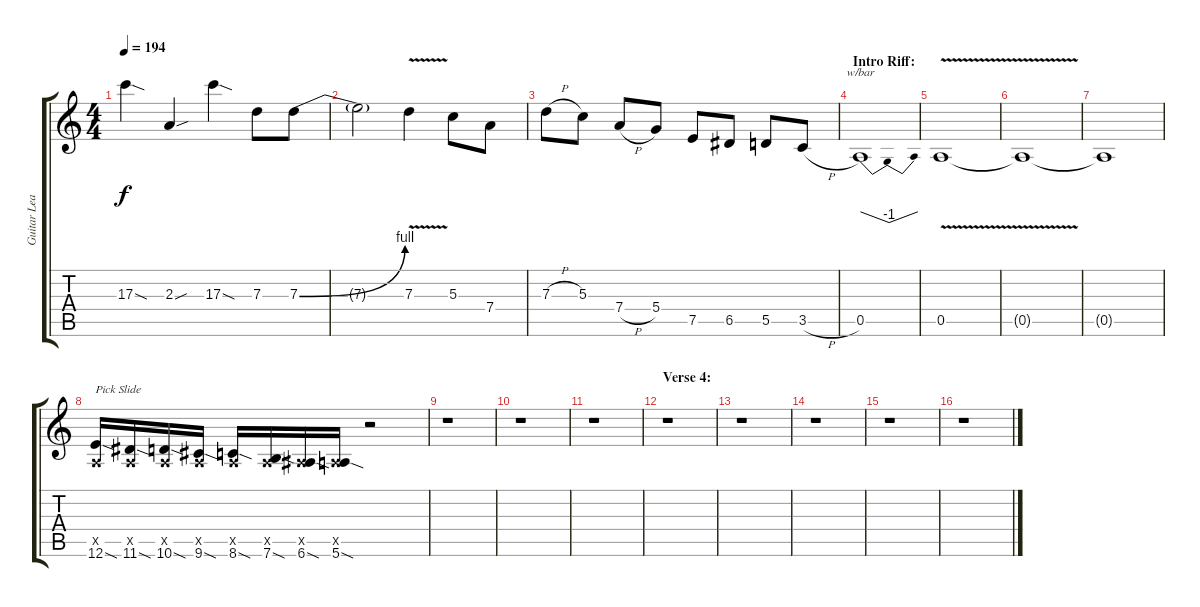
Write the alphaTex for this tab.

\track ("Guitar Leads" "Guitar Lea") {instrument distortionguitar}
\staff {score tabs}
\tuning (E4 B3 G3 D3 A2 E2) {hide}
\ts (4 4)
\tempo 194
\clef g2
\ks c
17.3{sod}.4{dy f} 2.3{sou}.4 17.3{sod}.4 7.3.8 7.3{be (bend 0 0 60 4)}.8 |
7.3{t}.2 7.3{v}.4 5.3.8 7.4.8 |
7.3{h}.8 5.3.8 7.4{h}.8 5.4.8 7.5.8 6.5.8 5.5.8 3.5{h}.8 |
\section ("" "Intro Riff:")
0.5.1{tbe (dip default 0 0 30 -4 60 0)} |
0.5{v}.1 |
0.5{t}.1 |
0.5{t}.1 |
(0.5{x} 12.6{sod}).16{txt "Pick Slide" instrument guitarfretnoise} (0.5{x} 11.6{sod}).16 (0.5{x} 10.6{sod}).16 (0.5{x} 9.6{sod}).16 (0.5{x} 8.6{sod}).16 (0.5{x} 7.6{sod}).16 (0.5{x} 6.6{sod}).16 (0.5{x} 5.6{sod}).16 r.2{instrument distortionguitar} |
r.1 |
r.1 |
r.1 |
\section ("" "Verse 4:")
r.1 |
r.1 |
r.1 |
r.1 |
r.1
